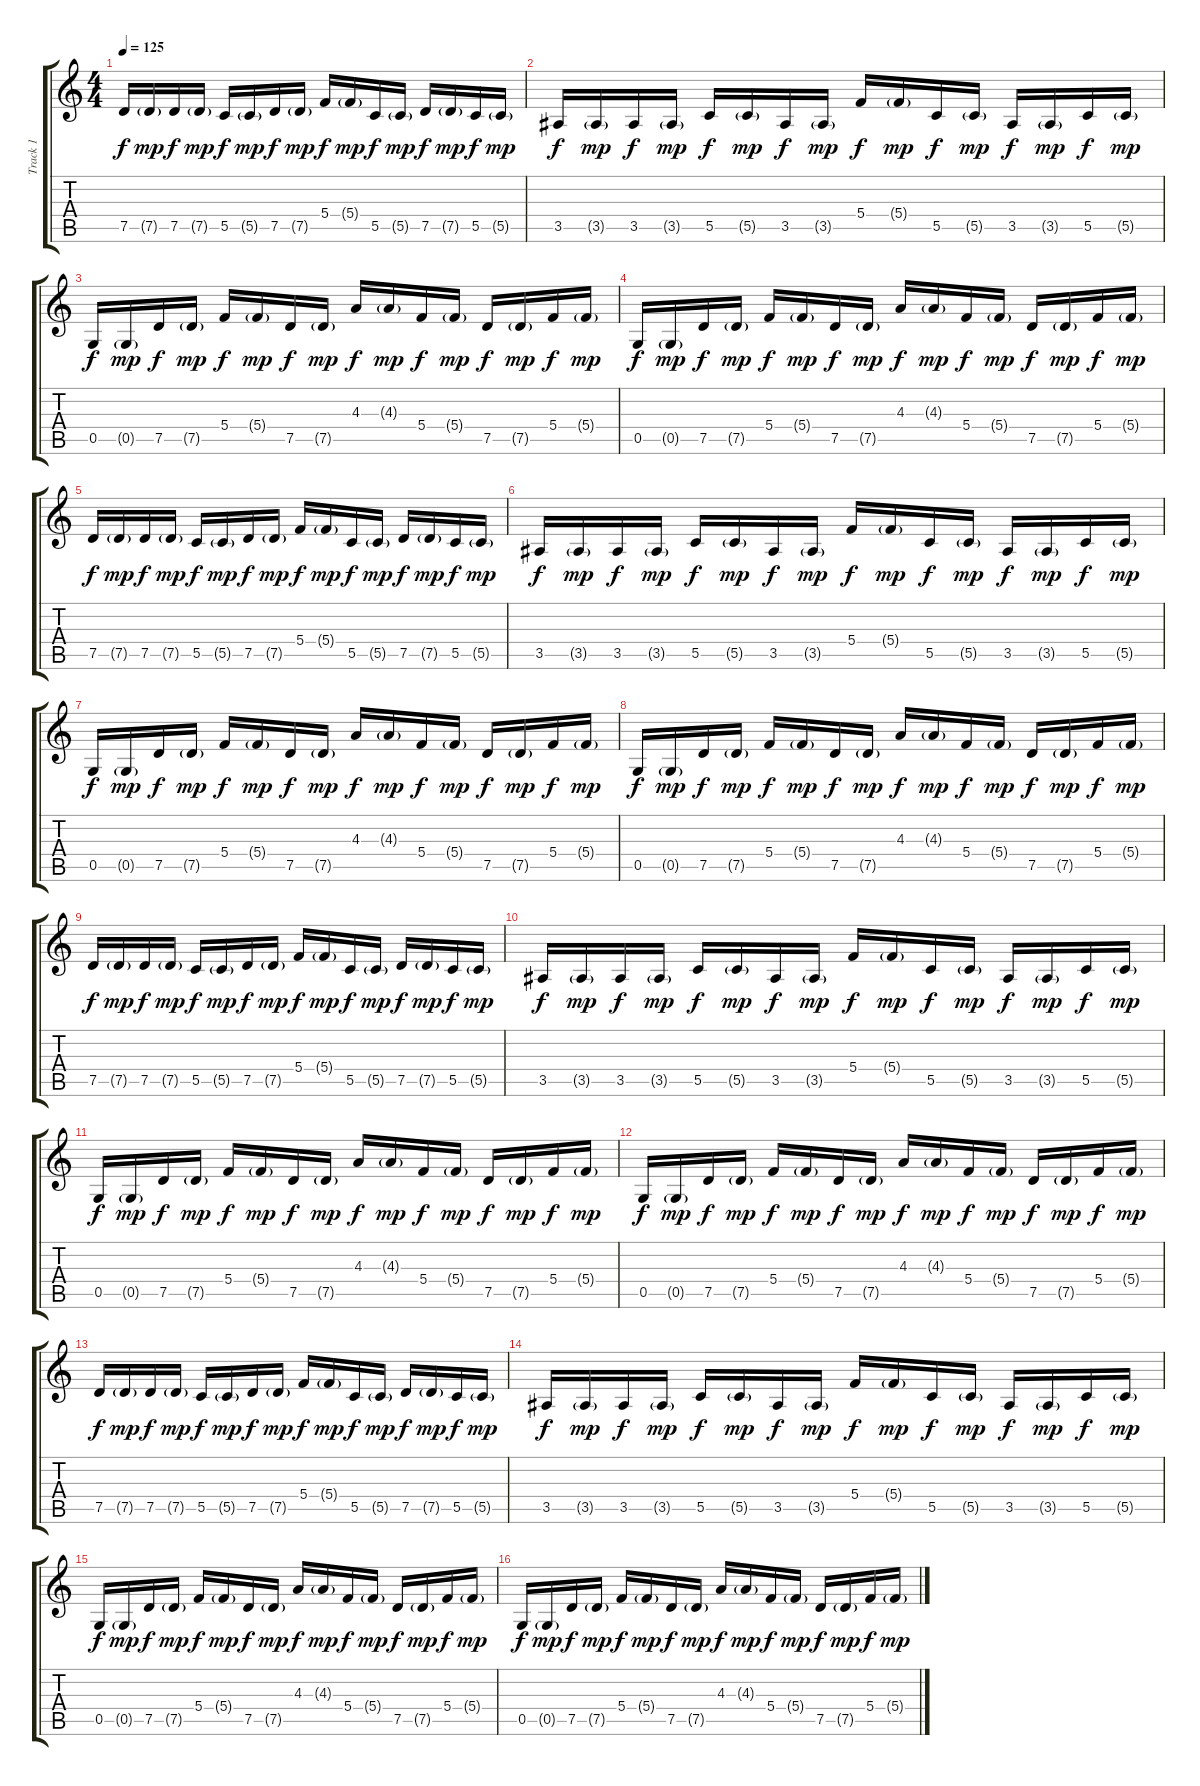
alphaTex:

\track ("Track 1" "Track 1") {instrument acousticguitarsteel}
\staff {score tabs}
\tuning (D4 A3 F3 C3 G2 D2) {hide}
\ts (4 4)
\tempo 125
\clef g2
\ks c
7.5.16{dy f} 7.5{g}.16{dy mp} 7.5.16{dy f} 7.5{g}.16{dy mp} 5.5.16{dy f} 5.5{g}.16{dy mp} 7.5.16{dy f} 7.5{g}.16{dy mp} 5.4.16{dy f} 5.4{g}.16{dy mp} 5.5.16{dy f} 5.5{g}.16{dy mp} 7.5.16{dy f} 7.5{g}.16{dy mp} 5.5.16{dy f} 5.5{g}.16{dy mp} |
3.5.16{dy f} 3.5{g}.16{dy mp} 3.5.16{dy f} 3.5{g}.16{dy mp} 5.5.16{dy f} 5.5{g}.16{dy mp} 3.5.16{dy f} 3.5{g}.16{dy mp} 5.4.16{dy f} 5.4{g}.16{dy mp} 5.5.16{dy f} 5.5{g}.16{dy mp} 3.5.16{dy f} 3.5{g}.16{dy mp} 5.5.16{dy f} 5.5{g}.16{dy mp} |
0.5.16{dy f} 0.5{g}.16{dy mp} 7.5.16{dy f} 7.5{g}.16{dy mp} 5.4.16{dy f} 5.4{g}.16{dy mp} 7.5.16{dy f} 7.5{g}.16{dy mp} 4.3.16{dy f} 4.3{g}.16{dy mp} 5.4.16{dy f} 5.4{g}.16{dy mp} 7.5.16{dy f} 7.5{g}.16{dy mp} 5.4.16{dy f} 5.4{g}.16{dy mp} |
0.5.16{dy f} 0.5{g}.16{dy mp} 7.5.16{dy f} 7.5{g}.16{dy mp} 5.4.16{dy f} 5.4{g}.16{dy mp} 7.5.16{dy f} 7.5{g}.16{dy mp} 4.3.16{dy f} 4.3{g}.16{dy mp} 5.4.16{dy f} 5.4{g}.16{dy mp} 7.5.16{dy f} 7.5{g}.16{dy mp} 5.4.16{dy f} 5.4{g}.16{dy mp} |
7.5.16{dy f} 7.5{g}.16{dy mp} 7.5.16{dy f} 7.5{g}.16{dy mp} 5.5.16{dy f} 5.5{g}.16{dy mp} 7.5.16{dy f} 7.5{g}.16{dy mp} 5.4.16{dy f} 5.4{g}.16{dy mp} 5.5.16{dy f} 5.5{g}.16{dy mp} 7.5.16{dy f} 7.5{g}.16{dy mp} 5.5.16{dy f} 5.5{g}.16{dy mp} |
3.5.16{dy f} 3.5{g}.16{dy mp} 3.5.16{dy f} 3.5{g}.16{dy mp} 5.5.16{dy f} 5.5{g}.16{dy mp} 3.5.16{dy f} 3.5{g}.16{dy mp} 5.4.16{dy f} 5.4{g}.16{dy mp} 5.5.16{dy f} 5.5{g}.16{dy mp} 3.5.16{dy f} 3.5{g}.16{dy mp} 5.5.16{dy f} 5.5{g}.16{dy mp} |
0.5.16{dy f} 0.5{g}.16{dy mp} 7.5.16{dy f} 7.5{g}.16{dy mp} 5.4.16{dy f} 5.4{g}.16{dy mp} 7.5.16{dy f} 7.5{g}.16{dy mp} 4.3.16{dy f} 4.3{g}.16{dy mp} 5.4.16{dy f} 5.4{g}.16{dy mp} 7.5.16{dy f} 7.5{g}.16{dy mp} 5.4.16{dy f} 5.4{g}.16{dy mp} |
0.5.16{dy f} 0.5{g}.16{dy mp} 7.5.16{dy f} 7.5{g}.16{dy mp} 5.4.16{dy f} 5.4{g}.16{dy mp} 7.5.16{dy f} 7.5{g}.16{dy mp} 4.3.16{dy f} 4.3{g}.16{dy mp} 5.4.16{dy f} 5.4{g}.16{dy mp} 7.5.16{dy f} 7.5{g}.16{dy mp} 5.4.16{dy f} 5.4{g}.16{dy mp} |
7.5.16{dy f} 7.5{g}.16{dy mp} 7.5.16{dy f} 7.5{g}.16{dy mp} 5.5.16{dy f} 5.5{g}.16{dy mp} 7.5.16{dy f} 7.5{g}.16{dy mp} 5.4.16{dy f} 5.4{g}.16{dy mp} 5.5.16{dy f} 5.5{g}.16{dy mp} 7.5.16{dy f} 7.5{g}.16{dy mp} 5.5.16{dy f} 5.5{g}.16{dy mp} |
3.5.16{dy f} 3.5{g}.16{dy mp} 3.5.16{dy f} 3.5{g}.16{dy mp} 5.5.16{dy f} 5.5{g}.16{dy mp} 3.5.16{dy f} 3.5{g}.16{dy mp} 5.4.16{dy f} 5.4{g}.16{dy mp} 5.5.16{dy f} 5.5{g}.16{dy mp} 3.5.16{dy f} 3.5{g}.16{dy mp} 5.5.16{dy f} 5.5{g}.16{dy mp} |
0.5.16{dy f} 0.5{g}.16{dy mp} 7.5.16{dy f} 7.5{g}.16{dy mp} 5.4.16{dy f} 5.4{g}.16{dy mp} 7.5.16{dy f} 7.5{g}.16{dy mp} 4.3.16{dy f} 4.3{g}.16{dy mp} 5.4.16{dy f} 5.4{g}.16{dy mp} 7.5.16{dy f} 7.5{g}.16{dy mp} 5.4.16{dy f} 5.4{g}.16{dy mp} |
0.5.16{dy f} 0.5{g}.16{dy mp} 7.5.16{dy f} 7.5{g}.16{dy mp} 5.4.16{dy f} 5.4{g}.16{dy mp} 7.5.16{dy f} 7.5{g}.16{dy mp} 4.3.16{dy f} 4.3{g}.16{dy mp} 5.4.16{dy f} 5.4{g}.16{dy mp} 7.5.16{dy f} 7.5{g}.16{dy mp} 5.4.16{dy f} 5.4{g}.16{dy mp} |
7.5.16{dy f} 7.5{g}.16{dy mp} 7.5.16{dy f} 7.5{g}.16{dy mp} 5.5.16{dy f} 5.5{g}.16{dy mp} 7.5.16{dy f} 7.5{g}.16{dy mp} 5.4.16{dy f} 5.4{g}.16{dy mp} 5.5.16{dy f} 5.5{g}.16{dy mp} 7.5.16{dy f} 7.5{g}.16{dy mp} 5.5.16{dy f} 5.5{g}.16{dy mp} |
3.5.16{dy f} 3.5{g}.16{dy mp} 3.5.16{dy f} 3.5{g}.16{dy mp} 5.5.16{dy f} 5.5{g}.16{dy mp} 3.5.16{dy f} 3.5{g}.16{dy mp} 5.4.16{dy f} 5.4{g}.16{dy mp} 5.5.16{dy f} 5.5{g}.16{dy mp} 3.5.16{dy f} 3.5{g}.16{dy mp} 5.5.16{dy f} 5.5{g}.16{dy mp} |
0.5.16{dy f} 0.5{g}.16{dy mp} 7.5.16{dy f} 7.5{g}.16{dy mp} 5.4.16{dy f} 5.4{g}.16{dy mp} 7.5.16{dy f} 7.5{g}.16{dy mp} 4.3.16{dy f} 4.3{g}.16{dy mp} 5.4.16{dy f} 5.4{g}.16{dy mp} 7.5.16{dy f} 7.5{g}.16{dy mp} 5.4.16{dy f} 5.4{g}.16{dy mp} |
0.5.16{dy f} 0.5{g}.16{dy mp} 7.5.16{dy f} 7.5{g}.16{dy mp} 5.4.16{dy f} 5.4{g}.16{dy mp} 7.5.16{dy f} 7.5{g}.16{dy mp} 4.3.16{dy f} 4.3{g}.16{dy mp} 5.4.16{dy f} 5.4{g}.16{dy mp} 7.5.16{dy f} 7.5{g}.16{dy mp} 5.4.16{dy f} 5.4{g}.16{dy mp}
